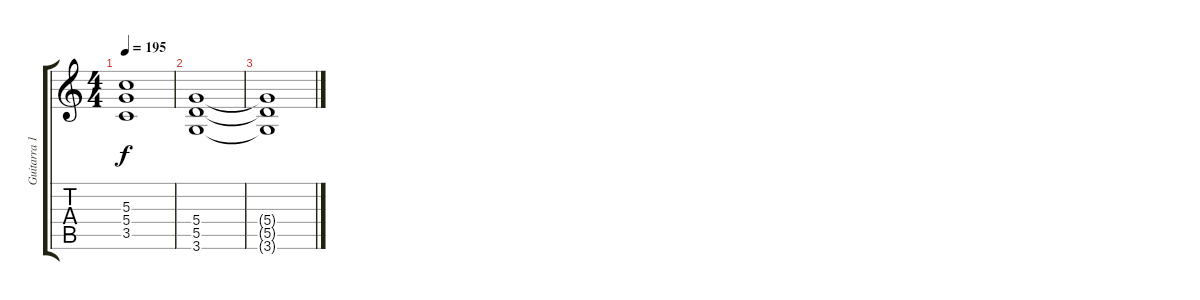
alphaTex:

\track ("Guitarra 1" "Guitarra 1") {instrument distortionguitar}
\staff {score tabs}
\tuning (E4 B3 G3 D3 A2 E2) {hide}
\ts (4 4)
\tempo 195
\clef g2
\ks c
(5.3{t} 5.4{t} 3.5{t}).1{dy f} |
(5.4 5.5 3.6).1 |
(5.4{t} 5.5{t} 3.6{t}).1
